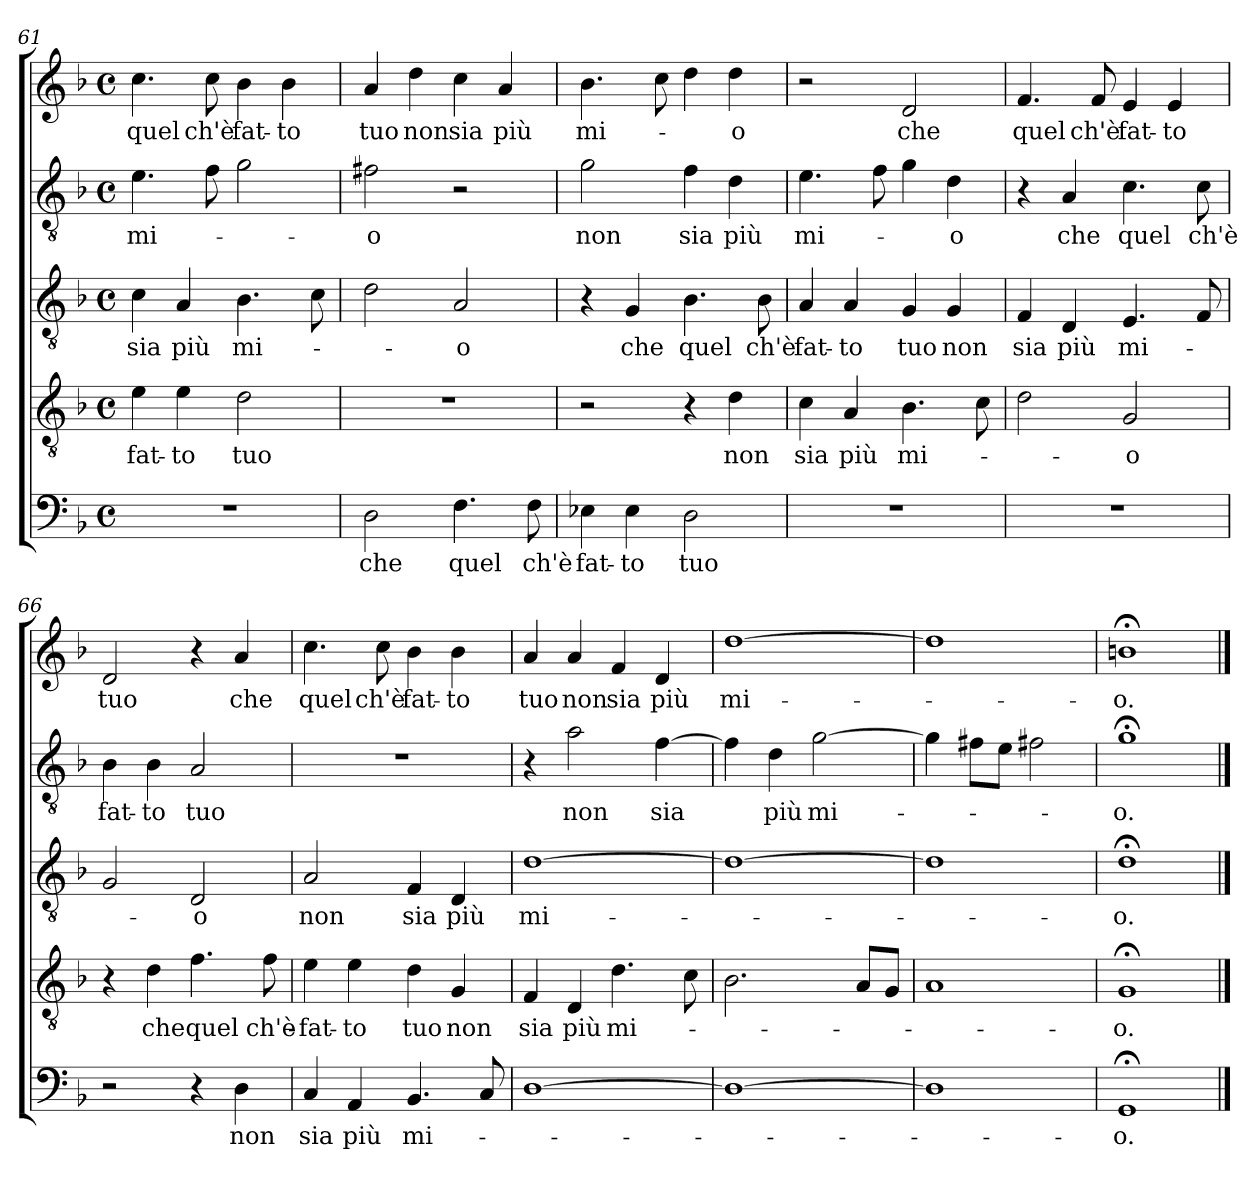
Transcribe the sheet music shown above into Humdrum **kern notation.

**kern	**text	**kern	**text	**kern	**text	**kern	**text	**kern	**text
*part5	*part5	*part4	*part4	*part3	*part3	*part2	*part2	*part1	*part1
*staff5	*staff5	*staff4	*staff4	*staff3	*staff3	*staff2	*staff2	*staff1	*staff1
!!LO:LB:g=z
*clefF4	*	*clefGv2	*	*clefGv2	*	*clefGv2	*	*clefG2	*
*k[b-]	*	*k[b-]	*	*k[b-]	*	*k[b-]	*	*k[b-]	*
*F:	*	*F:	*	*F:	*	*F:	*	*F:	*
*M4/4	*	*M4/4	*	*M4/4	*	*M4/4	*	*M4/4	*
*met(c)	*	*met(c)	*	*met(c)	*	*met(c)	*	*met(c)	*
=61	=61	=61	=61	=61	=61	=61	=61	=61	=61
1r	.	4e\	fat-	4c\	sia	4.e\	mi-	4.cc\	quel
.	.	4e\	-to	4A/	più	.	.	.	.
.	.	.	.	.	.	8f\	.	8cc\	ch'è
.	.	2d\	tuo	4.B-\	mi-	2g\	.	4b-\	fat-
.	.	.	.	.	.	.	.	4b-\	-to
.	.	.	.	8c\	.	.	.	.	.
=62	=62	=62	=62	=62	=62	=62	=62	=62	=62
2D\	che	1r	.	2d\	.	2f#X\	-o	4a/	tuo
.	.	.	.	.	.	.	.	4dd\	non
4.F\	quel	.	.	2A/	-o	2r	.	4cc\	sia
.	.	.	.	.	.	.	.	4a/	più
8F\	ch'è	.	.	.	.	.	.	.	.
=63	=63	=63	=63	=63	=63	=63	=63	=63	=63
4E-X\	fat-	2r	.	4r	.	2g\	non	4.b-\	mi-
4E-\	-to	.	.	4G/	che	.	.	.	.
.	.	.	.	.	.	.	.	8cc\	.
2D\	tuo	4r	.	4.B-\	quel	4f\	sia	4dd\	.
.	.	4d\	non	.	.	4d\	più	4dd\	-o
.	.	.	.	8B-\	ch'è	.	.	.	.
=64	=64	=64	=64	=64	=64	=64	=64	=64	=64
1r	.	4c\	sia	4A/	fat-	4.e\	mi-	2r	.
.	.	4A/	più	4A/	-to	.	.	.	.
.	.	.	.	.	.	8f\	.	.	.
.	.	4.B-\	mi-	4G/	tuo	4g\	.	2d/	che
.	.	.	.	4G/	non	4d\	-o	.	.
.	.	8c\	.	.	.	.	.	.	.
=65	=65	=65	=65	=65	=65	=65	=65	=65	=65
1r	.	2d\	.	4F/	sia	4r	.	4.f/	quel
.	.	.	.	4D/	più	4A/	che	.	.
.	.	.	.	.	.	.	.	8f/	ch'è
.	.	2G/	-o	4.E/	mi-	4.c\	quel	4e/	fat-
.	.	.	.	.	.	.	.	4e/	-to
.	.	.	.	8F/	.	8c\	ch'è	.	.
!!LO:LB:g=z
=66	=66	=66	=66	=66	=66	=66	=66	=66	=66
2r	.	4r	.	2G/	.	4B-\	fat-	2d/	tuo
.	.	4d\	che	.	.	4B-\	-to	.	.
4r	.	4.f\	quel	2D/	-o	2A/	tuo	4r	.
4D\	non	.	.	.	.	.	.	4a/	che
.	.	8f\	ch'è-	.	.	.	.	.	.
=67	=67	=67	=67	=67	=67	=67	=67	=67	=67
4C/	sia	4e\	-fat-	2A/	non	1r	.	4.cc\	quel
4AA/	più	4e\	-to	.	.	.	.	.	.
.	.	.	.	.	.	.	.	8cc\	ch'è
4.BB-/	mi-	4d\	tuo	4F/	sia	.	.	4b-\	fat-
.	.	4G/	non	4D/	più	.	.	4b-\	-to
8C/	.	.	.	.	.	.	.	.	.
=68	=68	=68	=68	=68	=68	=68	=68	=68	=68
[1D	.	4F/	sia	[1d	mi-	4r	.	4a/	tuo
.	.	4D/	più	.	.	2a\	non	4a/	non
.	.	4.d\	mi-	.	.	.	.	4f/	sia
.	.	.	.	.	.	[4f\	sia	4d/	più
.	.	8c\	.	.	.	.	.	.	.
=69	=69	=69	=69	=69	=69	=69	=69	=69	=69
1D_	.	2.B-\	.	1d_	.	4f\]	.	[1dd	mi-
.	.	.	.	.	.	4d\	più	.	.
.	.	.	.	.	.	[2g\	mi-	.	.
.	.	8A/L	.	.	.	.	.	.	.
.	.	8G/J	.	.	.	.	.	.	.
=70	=70	=70	=70	=70	=70	=70	=70	=70	=70
1D]	.	1A	.	1d]	.	4g\]	.	1dd]	.
.	.	.	.	.	.	8f#X\L	.	.	.
.	.	.	.	.	.	8e\J	.	.	.
.	.	.	.	.	.	2f#X\	.	.	.
=71	=71	=71	=71	=71	=71	=71	=71	=71	=71
1GG;<	-o.	1G;<	-o.	1d;<	-o.	1g;<	-o.	1bn;<	-o.
==	==	==	==	==	==	==	==	==	==
*-	*-	*-	*-	*-	*-	*-	*-	*-	*-
